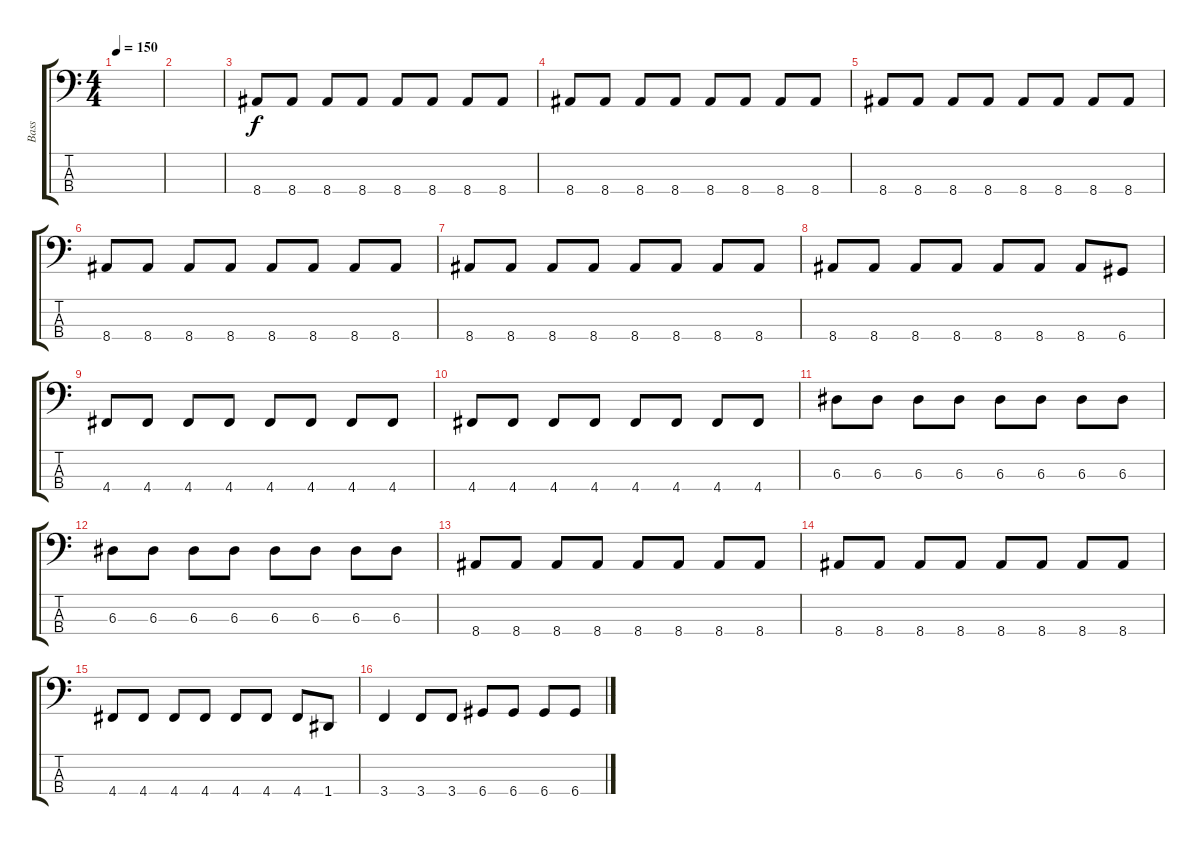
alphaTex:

\track ("Bass" "Bass") {instrument electricbassfinger}
\staff {score tabs}
\tuning (G2 D2 A1 D1) {hide}
\ts (4 4)
\tempo 150
\clef f4
\ks c
|
|
8.4.8 8.4.8 8.4.8 8.4.8 8.4.8 8.4.8 8.4.8 8.4.8 |
8.4.8 8.4.8 8.4.8 8.4.8 8.4.8 8.4.8 8.4.8 8.4.8 |
8.4.8 8.4.8 8.4.8 8.4.8 8.4.8 8.4.8 8.4.8 8.4.8 |
8.4.8 8.4.8 8.4.8 8.4.8 8.4.8 8.4.8 8.4.8 8.4.8 |
8.4.8 8.4.8 8.4.8 8.4.8 8.4.8 8.4.8 8.4.8 8.4.8 |
8.4.8 8.4.8 8.4.8 8.4.8 8.4.8 8.4.8 8.4.8 6.4.8 |
4.4.8 4.4.8 4.4.8 4.4.8 4.4.8 4.4.8 4.4.8 4.4.8 |
4.4.8 4.4.8 4.4.8 4.4.8 4.4.8 4.4.8 4.4.8 4.4.8 |
6.3.8 6.3.8 6.3.8 6.3.8 6.3.8 6.3.8 6.3.8 6.3.8 |
6.3.8 6.3.8 6.3.8 6.3.8 6.3.8 6.3.8 6.3.8 6.3.8 |
8.4.8 8.4.8 8.4.8 8.4.8 8.4.8 8.4.8 8.4.8 8.4.8 |
8.4.8 8.4.8 8.4.8 8.4.8 8.4.8 8.4.8 8.4.8 8.4.8 |
4.4.8 4.4.8 4.4.8 4.4.8 4.4.8 4.4.8 4.4.8 1.4.8 |
3.4.4 3.4.8 3.4.8 6.4.8 6.4.8 6.4.8 6.4.8
